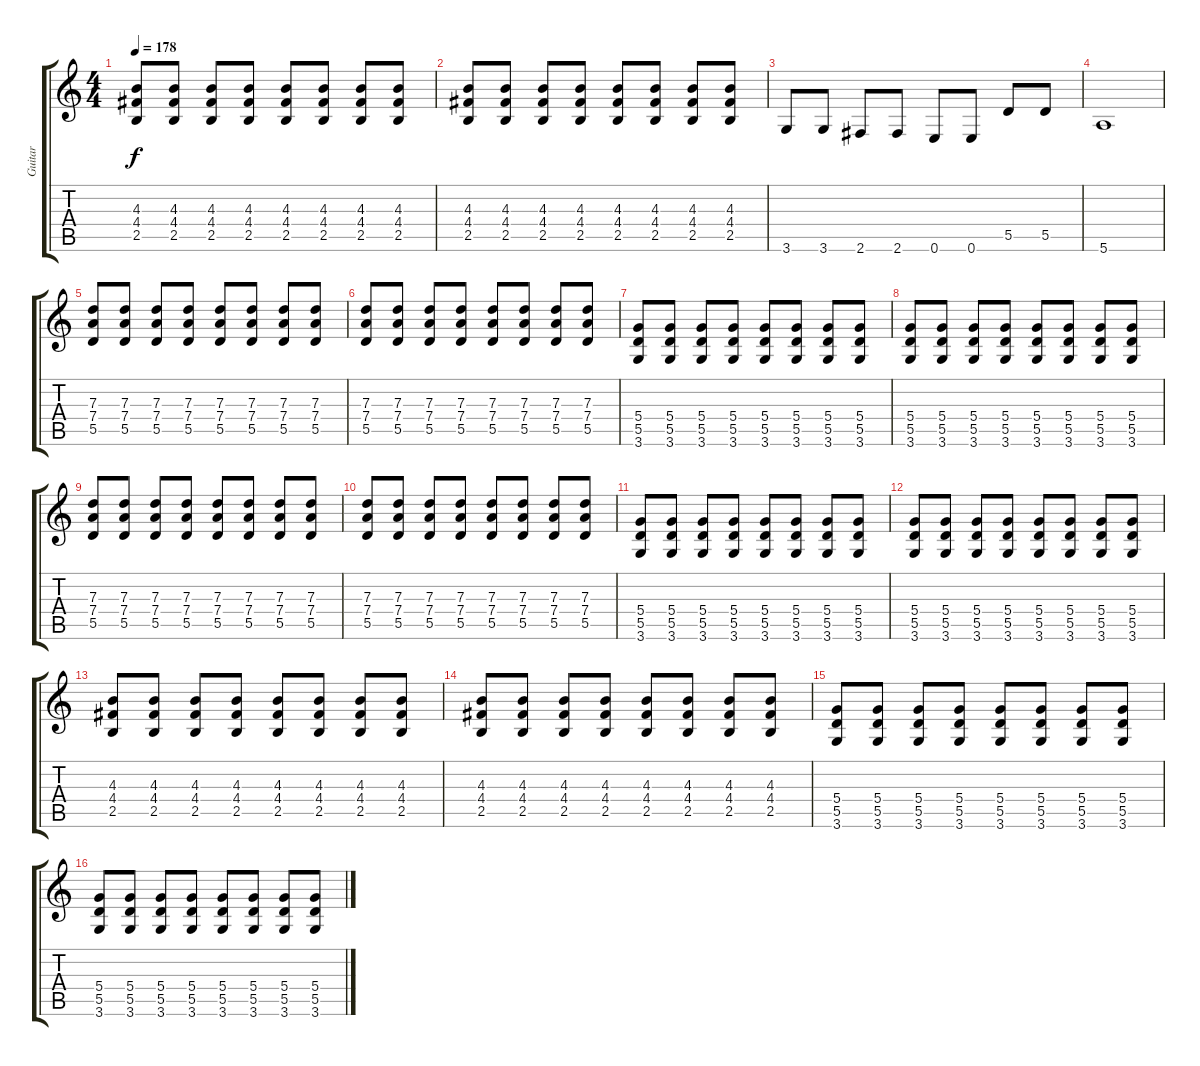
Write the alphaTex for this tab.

\track ("Guitar" "Guitar") {instrument distortionguitar}
\staff {score tabs}
\tuning (E4 B3 G3 D3 A2 E2) {hide}
\ts (4 4)
\tempo 178
\clef g2
\ks c
(4.3 4.4 2.5).8{dy f} (4.3 4.4 2.5).8 (4.3 4.4 2.5).8 (4.3 4.4 2.5).8 (4.3 4.4 2.5).8 (4.3 4.4 2.5).8 (4.3 4.4 2.5).8 (4.3 4.4 2.5).8 |
(4.3 4.4 2.5).8 (4.3 4.4 2.5).8 (4.3 4.4 2.5).8 (4.3 4.4 2.5).8 (4.3 4.4 2.5).8 (4.3 4.4 2.5).8 (4.3 4.4 2.5).8 (4.3 4.4 2.5).8 |
3.6.8 3.6.8 2.6.8 2.6.8 0.6.8 0.6.8 5.5.8 5.5.8 |
5.6.1 |
(7.3 7.4 5.5).8 (7.3 7.4 5.5).8 (7.3 7.4 5.5).8 (7.3 7.4 5.5).8 (7.3 7.4 5.5).8 (7.3 7.4 5.5).8 (7.3 7.4 5.5).8 (7.3 7.4 5.5).8 |
(7.3 7.4 5.5).8 (7.3 7.4 5.5).8 (7.3 7.4 5.5).8 (7.3 7.4 5.5).8 (7.3 7.4 5.5).8 (7.3 7.4 5.5).8 (7.3 7.4 5.5).8 (7.3 7.4 5.5).8 |
(5.4 5.5 3.6).8 (5.4 5.5 3.6).8 (5.4 5.5 3.6).8 (5.4 5.5 3.6).8 (5.4 5.5 3.6).8 (5.4 5.5 3.6).8 (5.4 5.5 3.6).8 (5.4 5.5 3.6).8 |
(5.4 5.5 3.6).8 (5.4 5.5 3.6).8 (5.4 5.5 3.6).8 (5.4 5.5 3.6).8 (5.4 5.5 3.6).8 (5.4 5.5 3.6).8 (5.4 5.5 3.6).8 (5.4 5.5 3.6).8 |
(7.3 7.4 5.5).8 (7.3 7.4 5.5).8 (7.3 7.4 5.5).8 (7.3 7.4 5.5).8 (7.3 7.4 5.5).8 (7.3 7.4 5.5).8 (7.3 7.4 5.5).8 (7.3 7.4 5.5).8 |
(7.3 7.4 5.5).8 (7.3 7.4 5.5).8 (7.3 7.4 5.5).8 (7.3 7.4 5.5).8 (7.3 7.4 5.5).8 (7.3 7.4 5.5).8 (7.3 7.4 5.5).8 (7.3 7.4 5.5).8 |
(5.4 5.5 3.6).8 (5.4 5.5 3.6).8 (5.4 5.5 3.6).8 (5.4 5.5 3.6).8 (5.4 5.5 3.6).8 (5.4 5.5 3.6).8 (5.4 5.5 3.6).8 (5.4 5.5 3.6).8 |
(5.4 5.5 3.6).8 (5.4 5.5 3.6).8 (5.4 5.5 3.6).8 (5.4 5.5 3.6).8 (5.4 5.5 3.6).8 (5.4 5.5 3.6).8 (5.4 5.5 3.6).8 (5.4 5.5 3.6).8 |
(4.3 4.4 2.5).8 (4.3 4.4 2.5).8 (4.3 4.4 2.5).8 (4.3 4.4 2.5).8 (4.3 4.4 2.5).8 (4.3 4.4 2.5).8 (4.3 4.4 2.5).8 (4.3 4.4 2.5).8 |
(4.3 4.4 2.5).8 (4.3 4.4 2.5).8 (4.3 4.4 2.5).8 (4.3 4.4 2.5).8 (4.3 4.4 2.5).8 (4.3 4.4 2.5).8 (4.3 4.4 2.5).8 (4.3 4.4 2.5).8 |
(5.4 5.5 3.6).8 (5.4 5.5 3.6).8 (5.4 5.5 3.6).8 (5.4 5.5 3.6).8 (5.4 5.5 3.6).8 (5.4 5.5 3.6).8 (5.4 5.5 3.6).8 (5.4 5.5 3.6).8 |
(5.4 5.5 3.6).8 (5.4 5.5 3.6).8 (5.4 5.5 3.6).8 (5.4 5.5 3.6).8 (5.4 5.5 3.6).8 (5.4 5.5 3.6).8 (5.4 5.5 3.6).8 (5.4 5.5 3.6).8
